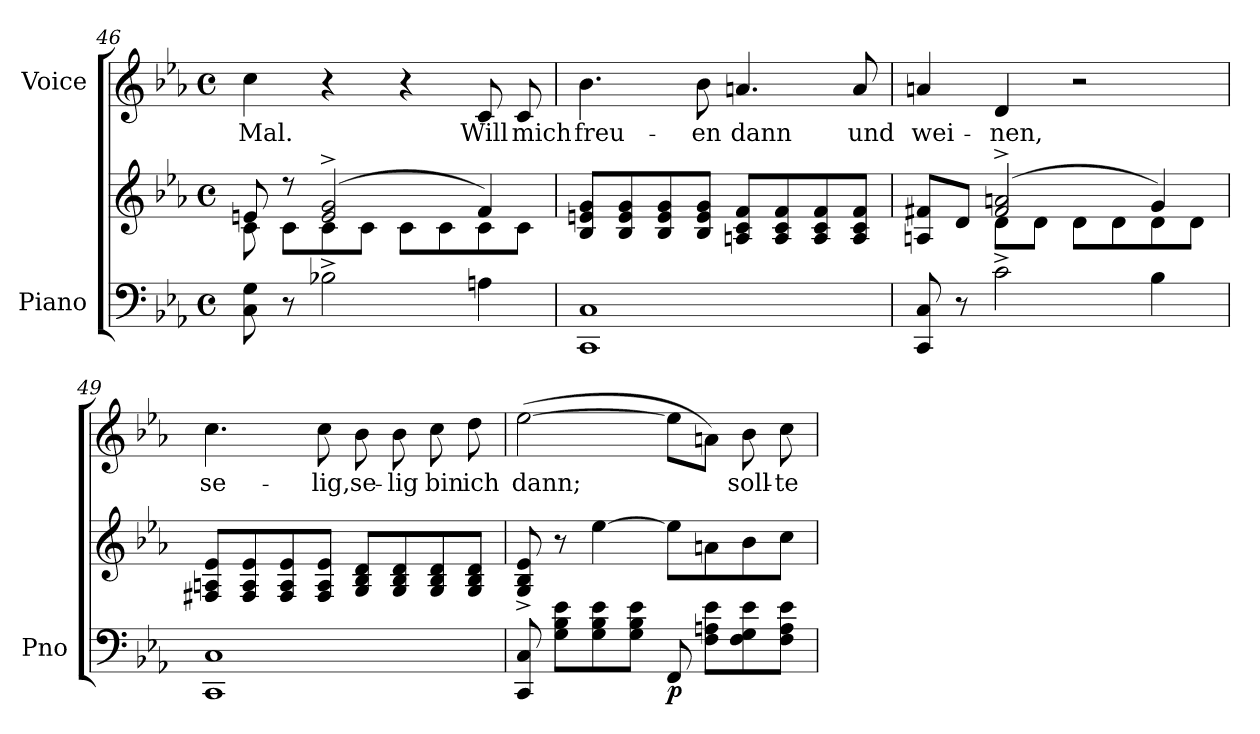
**kern	**kern	**dynam	**kern	**text
*part2	*part2	*part2	*part1	*part1
*staff3	*staff2	*staff2/3	*staff1	*staff1
*I"Piano	*	*	*I"Voice	*
*I'Pno	*	*	*	*
*clefF4	*clefG2	*	*clefG2	*
*k[b-e-a-]	*k[b-e-a-]	*	*k[b-e-a-]	*
*M4/4	*M4/4	*	*M4/4	*
*met(c)	*met(c)	*	*met(c)	*
=46	=46	=46	=46	=46
*	*^	*	*	*
8C\ 8G\	8en/	8c\	.	4cc\	Mal.
8r	8r	8c\L	.	.	.
2B-X^<\	(2e/^ 2g/^	8c\	.	4r	.
.	.	8c\J	.	.	.
.	.	8c\L	.	4r	.
.	.	8c\	.	.	.
4An\	4f/)	8c\	.	8c/	Will
.	.	8c\J	.	8c/	mich
*	*v	*v	*	*	*
=47	=47	=47	=47	=47
1CC 1C	8B-/ 8en/ 8g/L	.	4.b-\	freu-
.	8B-/ 8e/ 8g/	.	.	.
.	8B-/ 8e/ 8g/	.	.	.
.	8B-/ 8e/ 8g/J	.	8b-\	-en
.	8An/ 8c/ 8f/L	.	4.an/	dann
.	8A/ 8c/ 8f/	.	.	.
.	8A/ 8c/ 8f/	.	.	.
.	8A/ 8c/ 8f/J	.	8a/	und
=48	=48	=48	=48	=48
*	*^	*	*	*
8CC/ 8C/	8An/ 8f#X/L	4ryy	.	4an/	wei-
8r	8d/J	.	.	.	.
2c^<\	(2f#/^ 2an/^	8d\L	.	4d/	-nen,
.	.	8d\J	.	.	.
.	.	8d\L	.	2r	.
.	.	8d\	.	.	.
4B-\	4g/)	8d\	.	.	.
.	.	8d\J	.	.	.
*	*v	*v	*	*	*
=49	=49	=49	=49	=49
1CC 1C	8F#X/ 8An/ 8e-/L	.	4.cc\	se-
.	8F#/ 8A/ 8e-/	.	.	.
.	8F#/ 8A/ 8e-/	.	.	.
.	8F#/ 8A/ 8e-/J	.	8cc\	-lig,
.	8G/ 8B-/ 8d/L	.	8b-\	se-
.	8G/ 8B-/ 8d/	.	8b-\	-lig
.	8G/ 8B-/ 8d/	.	8cc\	bin
.	8G/ 8B-/ 8d/J	.	8dd\	ich
=50	=50	=50	=50	=50
8CC/ 8C/	8G/^> 8B-/^> 8e-/^>	.	([2ee-\	dann;
8G\ 8B-\ 8e-\L	8r	.	.	.
8G\ 8B-\ 8e-\	[4ee-\	.	.	.
8G\ 8B-\ 8e-\J	.	.	.	.
!	!	!LO:DY:b=2	!	!
8FF/	8ee-\L]	p	8ee-\L]	.
8F\ 8An\ 8e-\L	8an\	.	8an\J)	.
8F\ 8G\ 8e-\	8b-\	.	8b-\	soll-
8F\ 8A\ 8e-\J	8cc\J	.	8cc\	-te
=	=	=	=	=
*-	*-	*-	*-	*-
